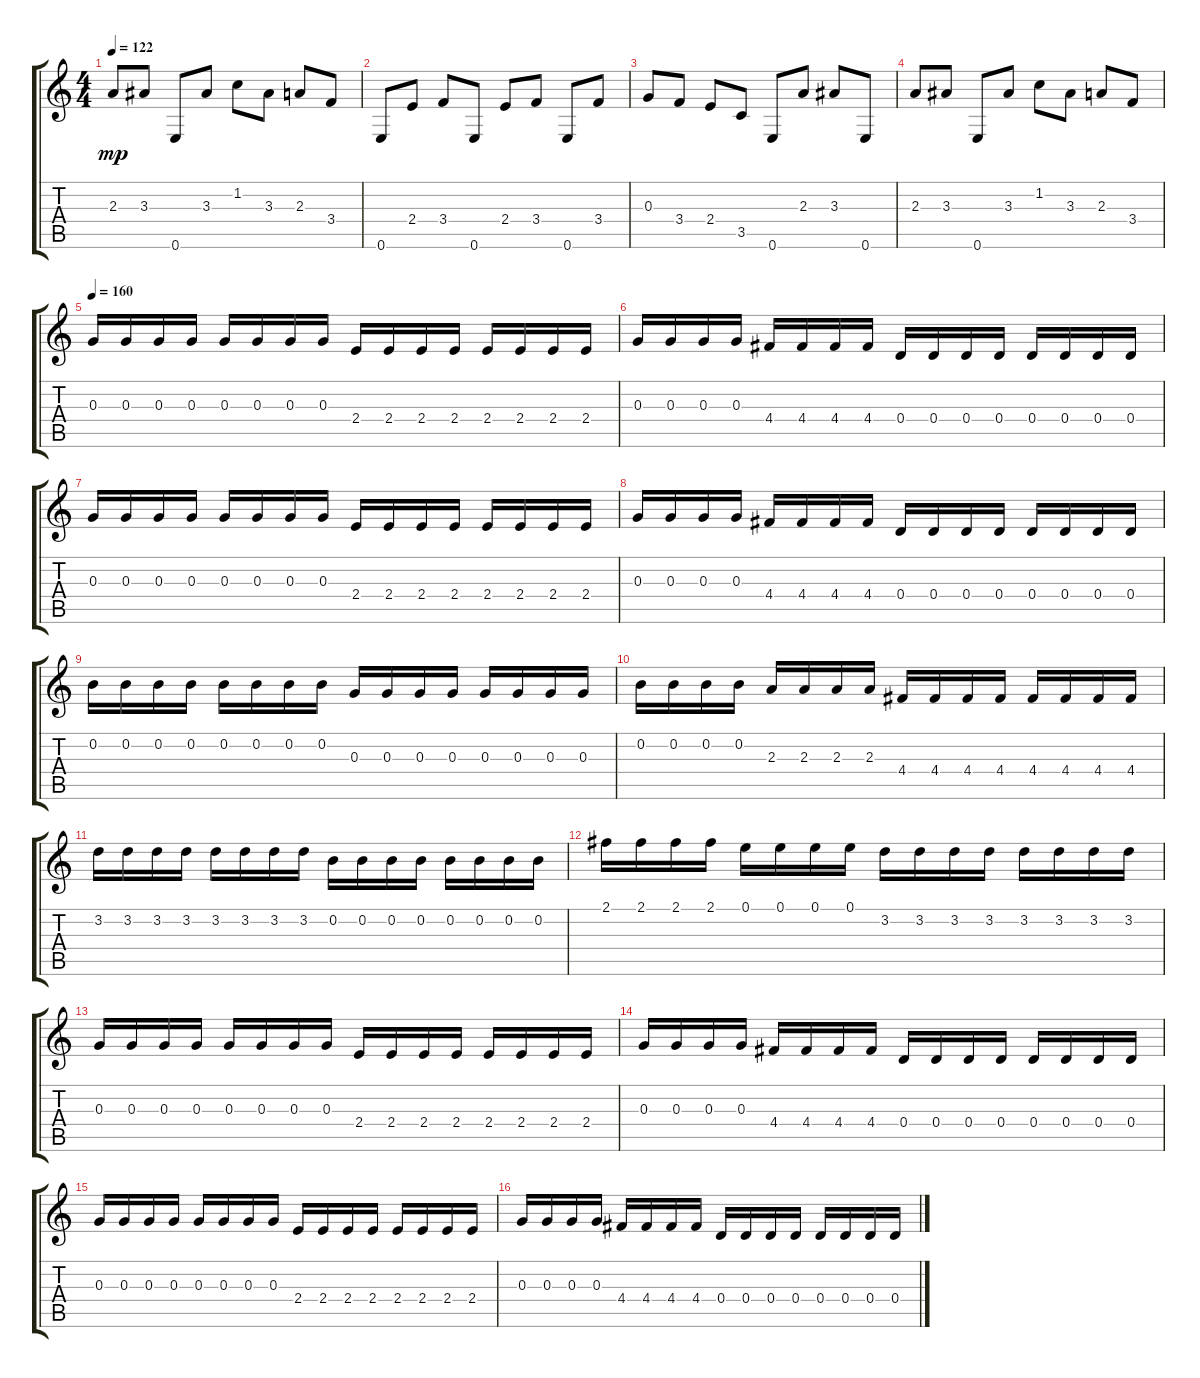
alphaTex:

\track "" {instrument distortionguitar}
\staff {score tabs}
\tuning (E4 B3 G3 D3 A2 E2) {hide}
\ts (4 4)
\tempo 122
\clef g2
\ks c
2.3.8{dy mp} 3.3.8 0.6.8 3.3.8 1.2.8 3.3.8 2.3.8 3.4.8 |
0.6.8 2.4.8 3.4.8 0.6.8 2.4.8 3.4.8 0.6.8 3.4.8 |
0.3.8 3.4.8 2.4.8 3.5.8 0.6.8 2.3.8 3.3.8 0.6.8 |
2.3.8 3.3.8 0.6.8 3.3.8 1.2.8 3.3.8 2.3.8 3.4.8 |
\tempo 160
0.3.16 0.3.16 0.3.16 0.3.16 0.3.16 0.3.16 0.3.16 0.3.16 2.4.16 2.4.16 2.4.16 2.4.16 2.4.16 2.4.16 2.4.16 2.4.16 |
0.3.16 0.3.16 0.3.16 0.3.16 4.4.16 4.4.16 4.4.16 4.4.16 0.4.16 0.4.16 0.4.16 0.4.16 0.4.16 0.4.16 0.4.16 0.4.16 |
0.3.16 0.3.16 0.3.16 0.3.16 0.3.16 0.3.16 0.3.16 0.3.16 2.4.16 2.4.16 2.4.16 2.4.16 2.4.16 2.4.16 2.4.16 2.4.16 |
0.3.16 0.3.16 0.3.16 0.3.16 4.4.16 4.4.16 4.4.16 4.4.16 0.4.16 0.4.16 0.4.16 0.4.16 0.4.16 0.4.16 0.4.16 0.4.16 |
0.2.16 0.2.16 0.2.16 0.2.16 0.2.16 0.2.16 0.2.16 0.2.16 0.3.16 0.3.16 0.3.16 0.3.16 0.3.16 0.3.16 0.3.16 0.3.16 |
0.2.16 0.2.16 0.2.16 0.2.16 2.3.16 2.3.16 2.3.16 2.3.16 4.4.16 4.4.16 4.4.16 4.4.16 4.4.16 4.4.16 4.4.16 4.4.16 |
3.2.16 3.2.16 3.2.16 3.2.16 3.2.16 3.2.16 3.2.16 3.2.16 0.2.16 0.2.16 0.2.16 0.2.16 0.2.16 0.2.16 0.2.16 0.2.16 |
2.1.16 2.1.16 2.1.16 2.1.16 0.1.16 0.1.16 0.1.16 0.1.16 3.2.16 3.2.16 3.2.16 3.2.16 3.2.16 3.2.16 3.2.16 3.2.16 |
0.3.16 0.3.16 0.3.16 0.3.16 0.3.16 0.3.16 0.3.16 0.3.16 2.4.16 2.4.16 2.4.16 2.4.16 2.4.16 2.4.16 2.4.16 2.4.16 |
0.3.16 0.3.16 0.3.16 0.3.16 4.4.16 4.4.16 4.4.16 4.4.16 0.4.16 0.4.16 0.4.16 0.4.16 0.4.16 0.4.16 0.4.16 0.4.16 |
0.3.16 0.3.16 0.3.16 0.3.16 0.3.16 0.3.16 0.3.16 0.3.16 2.4.16 2.4.16 2.4.16 2.4.16 2.4.16 2.4.16 2.4.16 2.4.16 |
0.3.16 0.3.16 0.3.16 0.3.16 4.4.16 4.4.16 4.4.16 4.4.16 0.4.16 0.4.16 0.4.16 0.4.16 0.4.16 0.4.16 0.4.16 0.4.16
